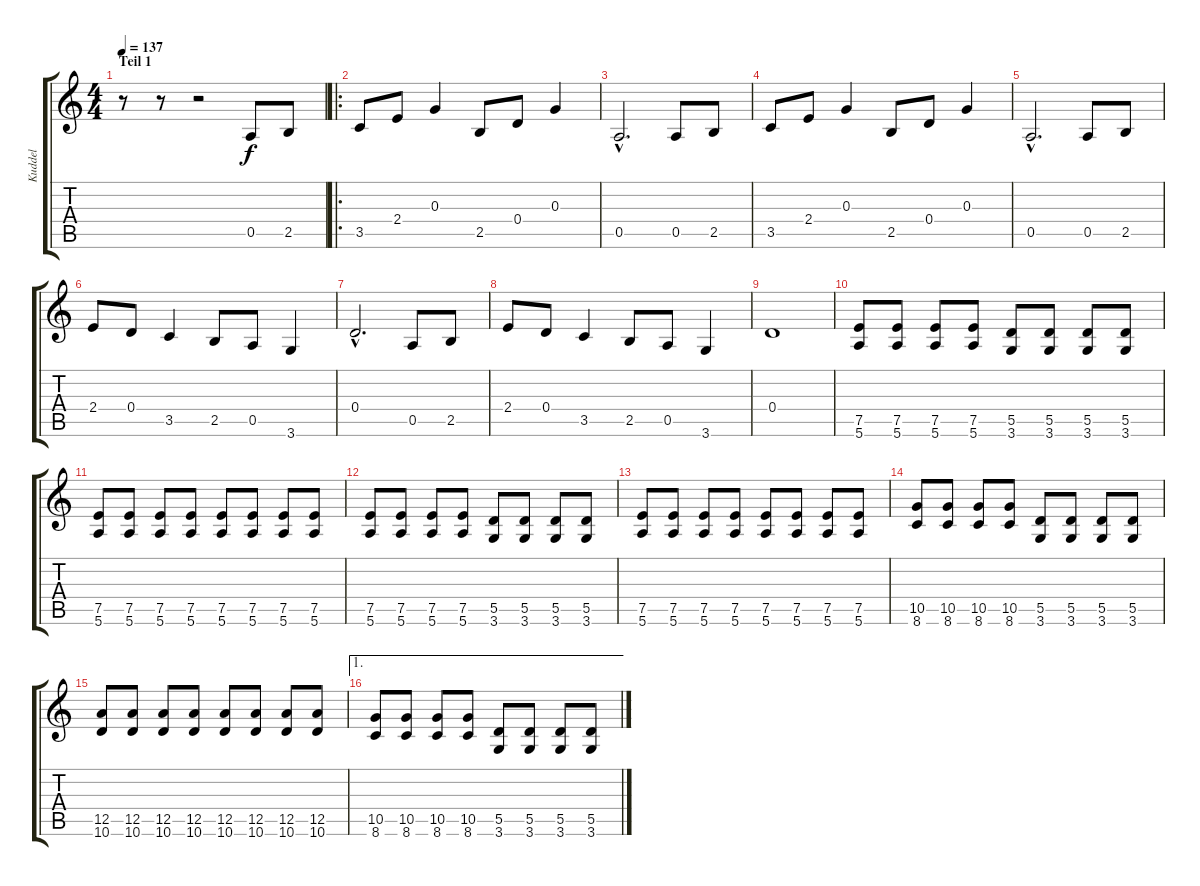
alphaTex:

\track ("Kuddel" "Kuddel") {instrument overdrivenguitar}
\staff {score tabs}
\tuning (E4 B3 G3 D3 A2 E2) {hide}
\ts (4 4)
\section ("" "Teil 1")
\tempo 137
\clef g2
\ks c
r.8{dy f instrument overdrivenguitar} r.8 r.2 0.5.8 2.5.8 |
\ro
3.5.8 2.4.8 0.3.4 2.5.8 0.4.8 0.3.4 |
0.5{hac}.2{d} 0.5.8 2.5.8 |
3.5.8 2.4.8 0.3.4 2.5.8 0.4.8 0.3.4 |
0.5{hac}.2{d} 0.5.8 2.5.8 |
2.4.8 0.4.8 3.5.4 2.5.8 0.5.8 3.6.4 |
0.4{hac}.2{d} 0.5.8 2.5.8 |
2.4.8 0.4.8 3.5.4 2.5.8 0.5.8 3.6.4 |
0.4.1 |
(7.5 5.6).8{instrument electricguitarmuted} (7.5 5.6).8 (7.5 5.6).8 (7.5 5.6).8 (5.5 3.6).8 (5.5 3.6).8 (5.5 3.6).8 (5.5 3.6).8 |
(7.5 5.6).8 (7.5 5.6).8 (7.5 5.6).8 (7.5 5.6).8 (7.5 5.6).8 (7.5 5.6).8 (7.5 5.6).8 (7.5 5.6).8 |
(7.5 5.6).8 (7.5 5.6).8 (7.5 5.6).8 (7.5 5.6).8 (5.5 3.6).8 (5.5 3.6).8 (5.5 3.6).8 (5.5 3.6).8 |
(7.5 5.6).8 (7.5 5.6).8 (7.5 5.6).8 (7.5 5.6).8 (7.5 5.6).8 (7.5 5.6).8 (7.5 5.6).8 (7.5 5.6).8 |
(10.5 8.6).8 (10.5 8.6).8 (10.5 8.6).8 (10.5 8.6).8 (5.5 3.6).8 (5.5 3.6).8 (5.5 3.6).8 (5.5 3.6).8 |
(12.5 10.6).8 (12.5 10.6).8 (12.5 10.6).8 (12.5 10.6).8 (12.5 10.6).8 (12.5 10.6).8 (12.5 10.6).8 (12.5 10.6).8 |
\ae 1
(10.5 8.6).8 (10.5 8.6).8 (10.5 8.6).8 (10.5 8.6).8 (5.5 3.6).8 (5.5 3.6).8 (5.5 3.6).8 (5.5 3.6).8
